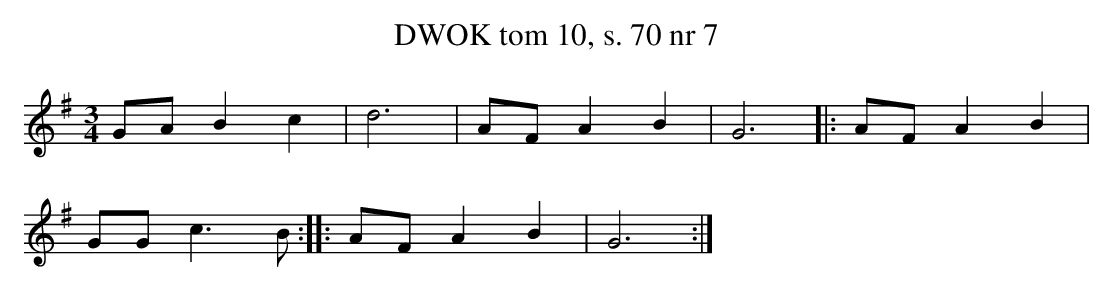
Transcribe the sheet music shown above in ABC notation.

X:1
T:DWOK tom 10, s. 70 nr 7
L:1/16
M:3/4
K:G
G2A2 B4 c4|d12|A2F2 A4 B4|G12|:A2F2 A4 B4|
G2G2 c6B2::A2F2 A4 B4|G12:|
